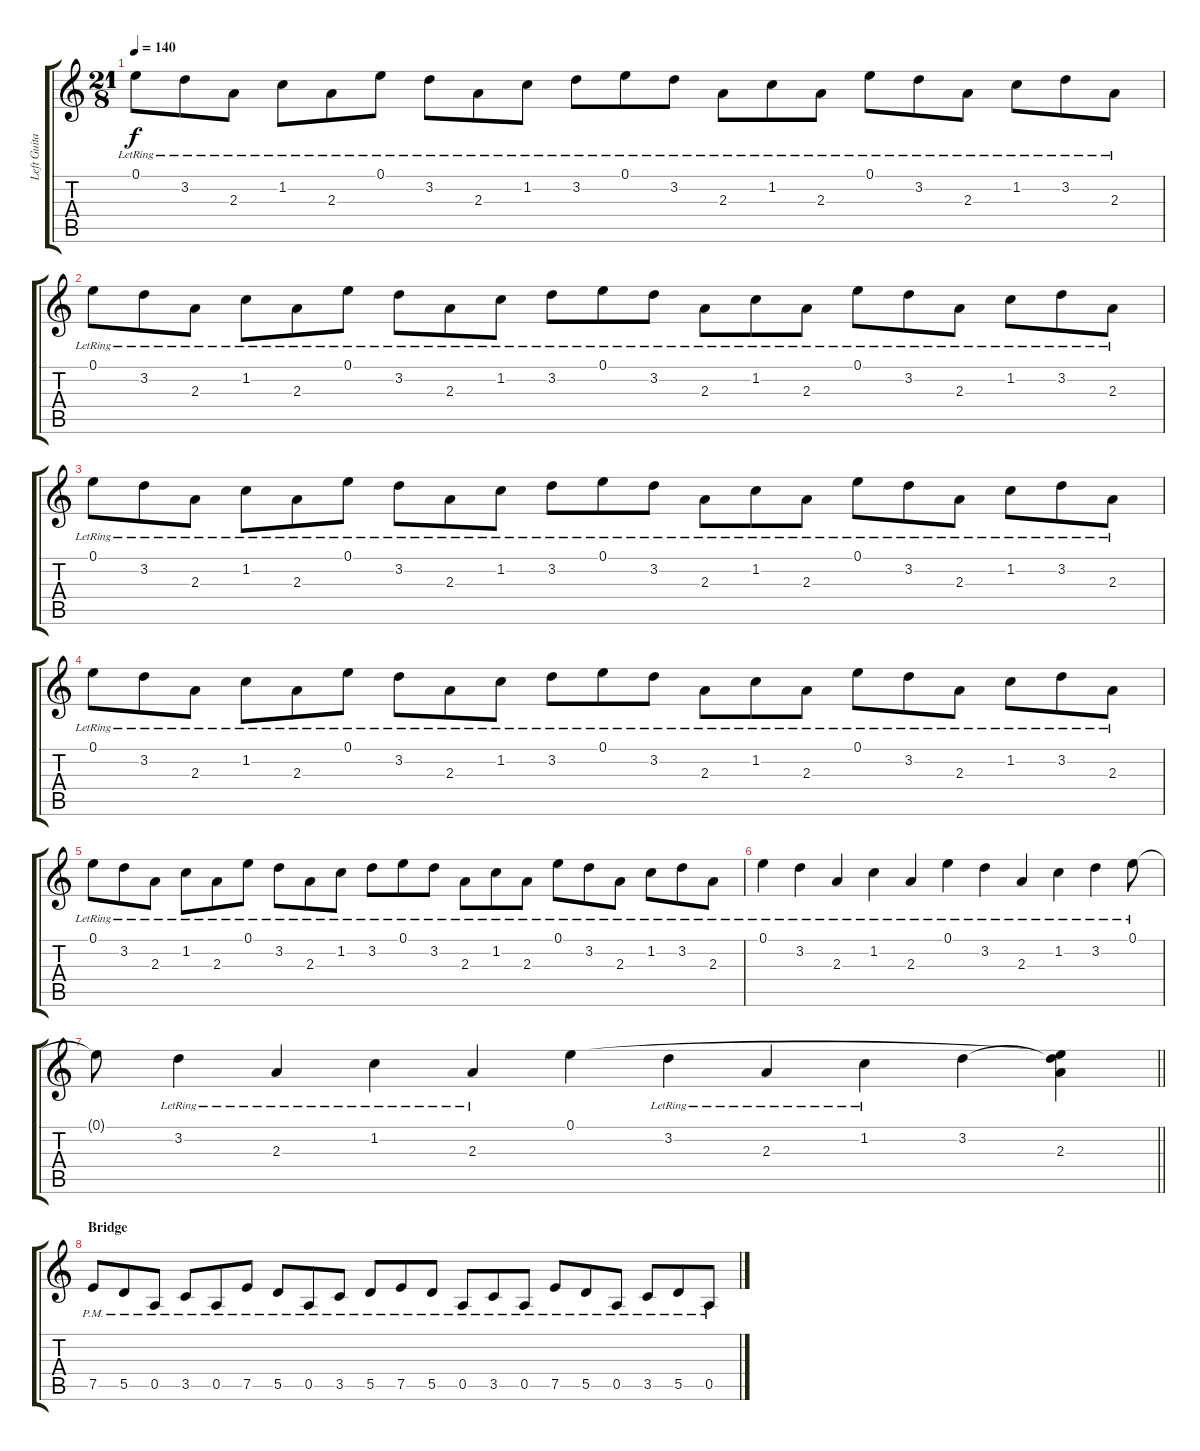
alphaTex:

\track ("Left Guitar" "Left Guita") {instrument distortionguitar}
\staff {score tabs}
\tuning (E4 B3 G3 D3 A2 D2) {hide}
\ts (21 8)
\tempo 140
\clef g2
\ks c
0.1{lr}.8{dy f} 3.2{lr}.8 2.3{lr}.8 1.2{lr}.8 2.3{lr}.8 0.1{lr}.8 3.2{lr}.8 2.3{lr}.8 1.2{lr}.8 3.2{lr}.8 0.1{lr}.8 3.2{lr}.8 2.3{lr}.8 1.2{lr}.8 2.3{lr}.8 0.1{lr}.8 3.2{lr}.8 2.3{lr}.8 1.2{lr}.8 3.2{lr}.8 2.3{lr}.8 |
0.1{lr}.8 3.2{lr}.8 2.3{lr}.8 1.2{lr}.8 2.3{lr}.8 0.1{lr}.8 3.2{lr}.8 2.3{lr}.8 1.2{lr}.8 3.2{lr}.8 0.1{lr}.8 3.2{lr}.8 2.3{lr}.8 1.2{lr}.8 2.3{lr}.8 0.1{lr}.8 3.2{lr}.8 2.3{lr}.8 1.2{lr}.8 3.2{lr}.8 2.3{lr}.8 |
0.1{lr}.8 3.2{lr}.8 2.3{lr}.8 1.2{lr}.8 2.3{lr}.8 0.1{lr}.8 3.2{lr}.8 2.3{lr}.8 1.2{lr}.8 3.2{lr}.8 0.1{lr}.8{volume 13} 3.2{lr}.8 2.3{lr}.8 1.2{lr}.8 2.3{lr}.8 0.1{lr}.8 3.2{lr}.8 2.3{lr}.8 1.2{lr}.8 3.2{lr}.8 2.3{lr}.8 |
0.1{lr}.8 3.2{lr}.8 2.3{lr}.8 1.2{lr}.8 2.3{lr}.8 0.1{lr}.8 3.2{lr}.8 2.3{lr}.8 1.2{lr}.8 3.2{lr}.8 0.1{lr}.8 3.2{lr}.8 2.3{lr}.8 1.2{lr}.8 2.3{lr}.8 0.1{lr}.8 3.2{lr}.8 2.3{lr}.8 1.2{lr}.8 3.2{lr}.8 2.3{lr}.8 |
0.1{lr}.8 3.2{lr}.8 2.3{lr}.8 1.2{lr}.8 2.3{lr}.8 0.1{lr}.8 3.2{lr}.8 2.3{lr}.8 1.2{lr}.8 3.2{lr}.8 0.1{lr}.8 3.2{lr}.8 2.3{lr}.8 1.2{lr}.8 2.3{lr}.8 0.1{lr}.8 3.2{lr}.8 2.3{lr}.8 1.2{lr}.8 3.2{lr}.8 2.3{lr}.8 |
0.1{lr}.4 3.2{lr}.4 2.3{lr}.4 1.2{lr}.4 2.3{lr}.4 0.1{lr}.4 3.2{lr}.4 2.3{lr}.4 1.2{lr}.4 3.2{lr}.4 0.1{lr}.8 |
\barLineRight lightlight
0.1{t}.8 3.2{lr}.4 2.3{lr}.4 1.2{lr}.4 2.3{lr}.4 0.1.4 3.2{lr}.4 2.3{lr}.4 1.2{lr}.4 3.2.4 (0.1{t} 3.2{t} 2.3).4 |
\section ("" "Bridge")
7.5{pm}.8{instrument distortionguitar} 5.5{pm}.8 0.5{pm}.8 3.5{pm}.8 0.5{pm}.8 7.5{pm}.8 5.5{pm}.8 0.5{pm}.8 3.5{pm}.8 5.5{pm}.8 7.5{pm}.8 5.5{pm}.8 0.5{pm}.8 3.5{pm}.8 0.5{pm}.8 7.5{pm}.8 5.5{pm}.8 0.5{pm}.8 3.5{pm}.8 5.5{pm}.8 0.5{pm}.8
